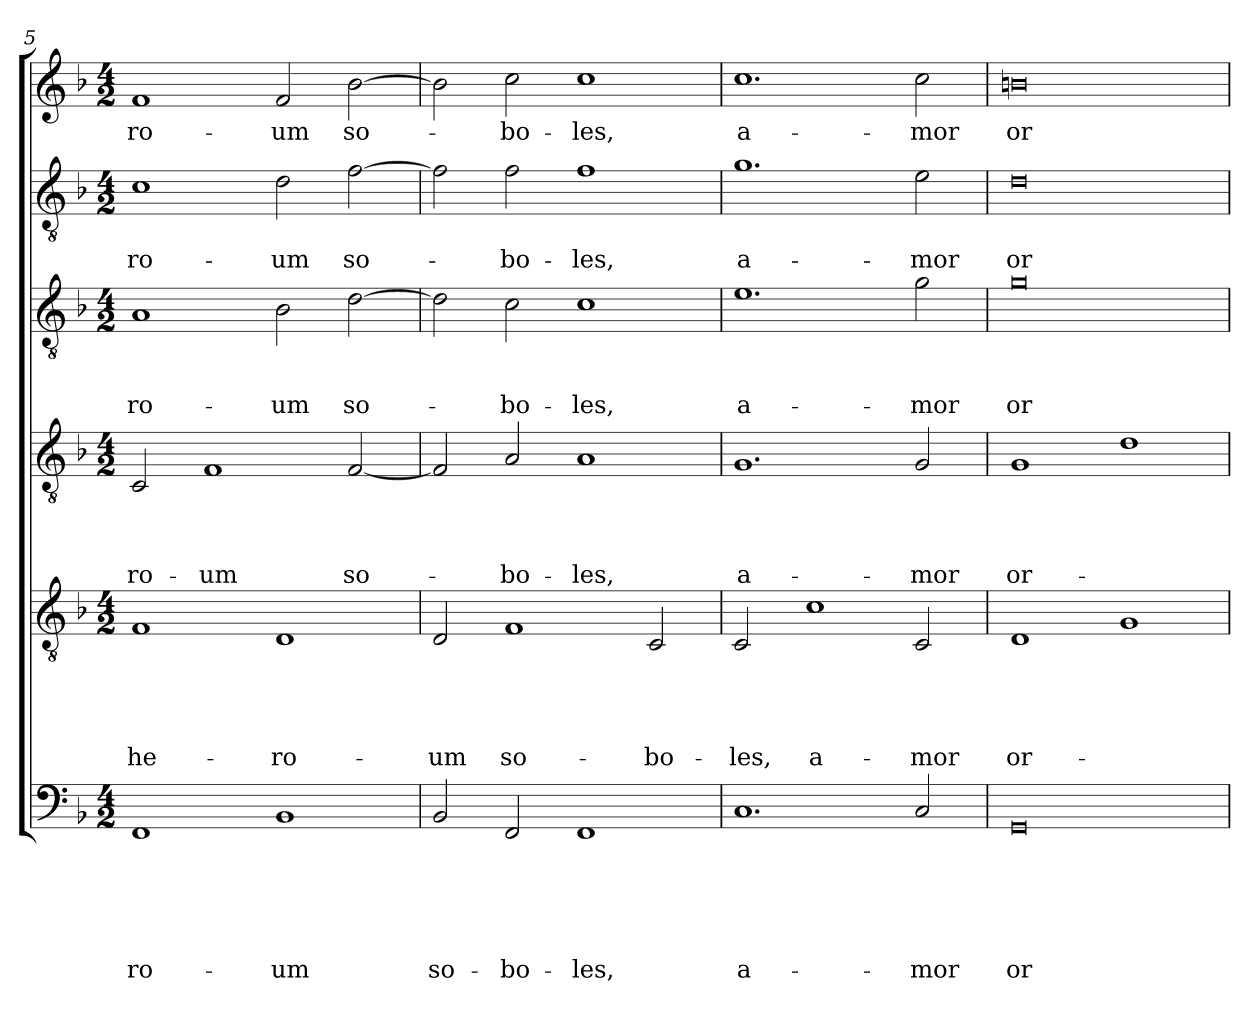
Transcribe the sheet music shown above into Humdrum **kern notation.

**kern	**text	**text	**text	**text	**text	**text	**kern	**text	**text	**text	**text	**text	**kern	**text	**text	**text	**text	**kern	**text	**text	**text	**kern	**text	**text	**kern	**text
*part6	*part6	*part6	*part6	*part6	*part6	*part6	*part5	*part5	*part5	*part5	*part5	*part5	*part4	*part4	*part4	*part4	*part4	*part3	*part3	*part3	*part3	*part2	*part2	*part2	*part1	*part1
*staff6	*staff6	*staff6	*staff6	*staff6	*staff6	*staff6	*staff5	*staff5	*staff5	*staff5	*staff5	*staff5	*staff4	*staff4	*staff4	*staff4	*staff4	*staff3	*staff3	*staff3	*staff3	*staff2	*staff2	*staff2	*staff1	*staff1
*clefF4	*	*	*	*	*	*	*clefGv2	*	*	*	*	*	*clefGv2	*	*	*	*	*clefGv2	*	*	*	*clefGv2	*	*	*clefG2	*
*k[b-]	*	*	*	*	*	*	*k[b-]	*	*	*	*	*	*k[b-]	*	*	*	*	*k[b-]	*	*	*	*k[b-]	*	*	*k[b-]	*
*F:	*	*	*	*	*	*	*F:	*	*	*	*	*	*F:	*	*	*	*	*F:	*	*	*	*F:	*	*	*F:	*
*M4/2	*	*	*	*	*	*	*M4/2	*	*	*	*	*	*M4/2	*	*	*	*	*M4/2	*	*	*	*M4/2	*	*	*M4/2	*
=5	=5	=5	=5	=5	=5	=5	=5	=5	=5	=5	=5	=5	=5	=5	=5	=5	=5	=5	=5	=5	=5	=5	=5	=5	=5	=5
!	!	!	!	!	!	!LO:LY:b	!	!	!	!	!	!LO:LY:b	!	!	!	!	!LO:LY:b	!	!	!	!LO:LY:b	!	!	!LO:LY:b	!	!LO:LY:b
1FF	.	.	.	.	.	-ro-	1F	.	.	.	.	he-	2C/	.	.	.	-ro-	1A	.	.	-ro-	1c	.	-ro-	1f	-ro-
!	!	!	!	!	!	!	!	!	!	!	!	!	!	!	!	!	!LO:LY:b	!	!	!	!	!	!	!	!	!
.	.	.	.	.	.	.	.	.	.	.	.	.	1F	.	.	.	-um	.	.	.	.	.	.	.	.	.
!	!	!	!	!	!	!LO:LY:b	!	!	!	!	!	!LO:LY:b	!	!	!	!	!	!	!	!	!LO:LY:b	!	!	!LO:LY:b	!	!LO:LY:b
1BB-	.	.	.	.	.	-um	1D	.	.	.	.	-ro-	.	.	.	.	.	2B-\	.	.	-um	2d\	.	-um	2f/	-um
!	!	!	!	!	!	!	!	!	!	!	!	!	!	!	!	!	!LO:LY:b	!	!	!	!LO:LY:b	!	!	!LO:LY:b	!	!LO:LY:b
.	.	.	.	.	.	.	.	.	.	.	.	.	[2F/	.	.	.	so-	[2d\	.	.	so-	[2f\	.	so-	[2b-\	so-
=6	=6	=6	=6	=6	=6	=6	=6	=6	=6	=6	=6	=6	=6	=6	=6	=6	=6	=6	=6	=6	=6	=6	=6	=6	=6	=6
!	!	!	!	!	!	!LO:LY:b	!	!	!	!	!	!LO:LY:b	!	!	!	!	!	!	!	!	!	!	!	!	!	!
2BB-/	.	.	.	.	.	so-	2D/	.	.	.	.	-um	2F/]	.	.	.	.	2d\]	.	.	.	2f\]	.	.	2b-\]	.
!	!	!	!	!	!	!LO:LY:b	!	!	!	!	!	!LO:LY:b	!	!	!	!	!LO:LY:b	!	!	!	!LO:LY:b	!	!	!LO:LY:b	!	!LO:LY:b
2FF/	.	.	.	.	.	-bo-	1F	.	.	.	.	so-	2A/	.	.	.	-bo-	2c\	.	.	-bo-	2f\	.	-bo-	2cc\	-bo-
!	!	!	!	!	!	!LO:LY:b	!	!	!	!	!	!	!	!	!	!	!LO:LY:b	!	!	!	!LO:LY:b	!	!	!LO:LY:b	!	!LO:LY:b
1FF	.	.	.	.	.	-les,	.	.	.	.	.	.	1A	.	.	.	-les,	1c	.	.	-les,	1f	.	-les,	1cc	-les,
!	!	!	!	!	!	!	!	!	!	!	!	!LO:LY:b	!	!	!	!	!	!	!	!	!	!	!	!	!	!
.	.	.	.	.	.	.	2C/	.	.	.	.	-bo-	.	.	.	.	.	.	.	.	.	.	.	.	.	.
=7	=7	=7	=7	=7	=7	=7	=7	=7	=7	=7	=7	=7	=7	=7	=7	=7	=7	=7	=7	=7	=7	=7	=7	=7	=7	=7
!	!	!	!	!	!	!LO:LY:b	!	!	!	!	!	!LO:LY:b	!	!	!	!	!LO:LY:b	!	!	!	!LO:LY:b	!	!	!LO:LY:b	!	!LO:LY:b
1.C	.	.	.	.	.	a-	2C/	.	.	.	.	-les,	1.G	.	.	.	a-	1.e	.	.	a-	1.g	.	a-	1.cc	a-
!	!	!	!	!	!	!	!	!	!	!	!	!LO:LY:b	!	!	!	!	!	!	!	!	!	!	!	!	!	!
.	.	.	.	.	.	.	1c	.	.	.	.	a-	.	.	.	.	.	.	.	.	.	.	.	.	.	.
!	!	!	!	!	!	!LO:LY:b	!	!	!	!	!	!LO:LY:b	!	!	!	!	!LO:LY:b	!	!	!	!LO:LY:b	!	!	!LO:LY:b	!	!LO:LY:b
2C/	.	.	.	.	.	-mor	2C/	.	.	.	.	-mor	2G/	.	.	.	-mor	2g\	.	.	-mor	2e\	.	-mor	2cc\	-mor
!!LO:LB:g=z
=8	=8	=8	=8	=8	=8	=8	=8	=8	=8	=8	=8	=8	=8	=8	=8	=8	=8	=8	=8	=8	=8	=8	=8	=8	=8	=8
!	!	!	!	!	!	!LO:LY:b	!	!	!	!	!	!LO:LY:b	!	!	!	!	!LO:LY:b	!	!	!	!LO:LY:b	!	!	!LO:LY:b	!	!LO:LY:b
0GG	.	.	.	.	.	or-	1D	.	.	.	.	or-	1G	.	.	.	or-	0g	.	.	or-	0d	.	or-	0bn	or-
.	.	.	.	.	.	.	1G	.	.	.	.	.	1d	.	.	.	.	.	.	.	.	.	.	.	.	.
=	=	=	=	=	=	=	=	=	=	=	=	=	=	=	=	=	=	=	=	=	=	=	=	=	=	=
*-	*-	*-	*-	*-	*-	*-	*-	*-	*-	*-	*-	*-	*-	*-	*-	*-	*-	*-	*-	*-	*-	*-	*-	*-	*-	*-
